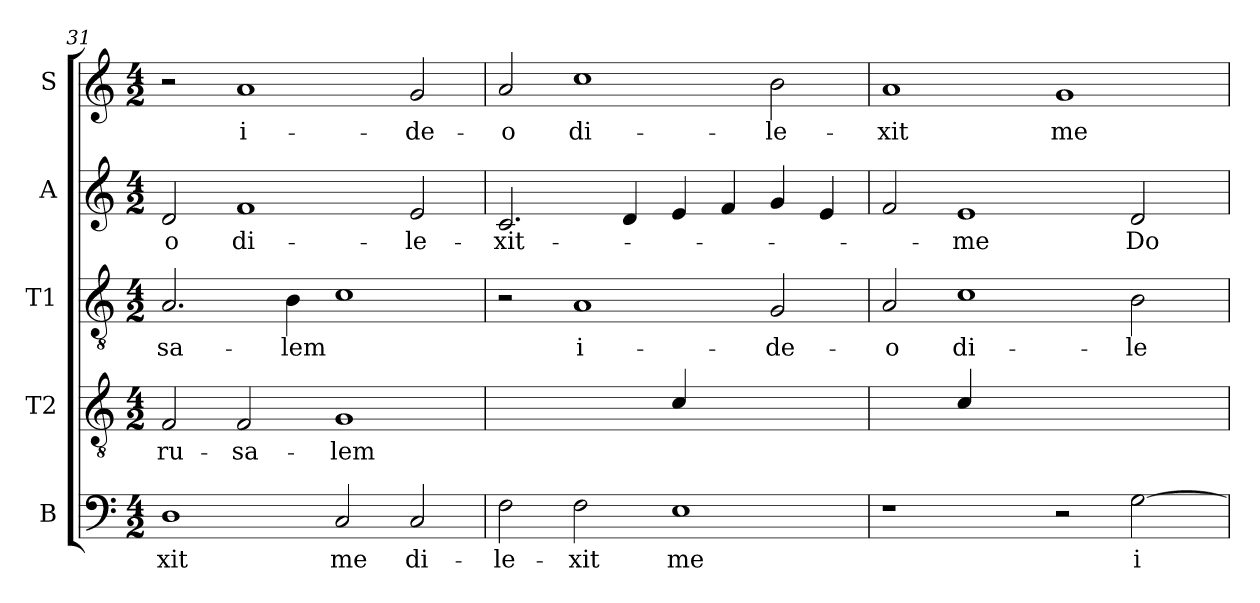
**kern	**text	**kern	**text	**kern	**text	**kern	**text	**kern	**text
*part5	*part5	*part4	*part4	*part3	*part3	*part2	*part2	*part1	*part1
*staff5	*staff5	*staff4	*staff4	*staff3	*staff3	*staff2	*staff2	*staff1	*staff1
*I"B	*	*I"T2	*	*I"T1	*	*I"A	*	*I"S	*
*clefF4	*	*clefGv2	*	*clefGv2	*	*clefG2	*	*clefG2	*
*M4/2	*	*M4/2	*	*M4/2	*	*M4/2	*	*M4/2	*
=31	=31	=31	=31	=31	=31	=31	=31	=31	=31
!	!LO:LY:b:cj	!	!LO:LY:b:cj	!	!LO:LY:b:cj	!	!LO:LY:b:rj	!	!
1D	-xit	2F/	-ru-	2.A/	-sa-	2d/	-o	2r	.
!	!	!	!LO:LY:b:cj	!	!	!	!LO:LY:b:cj	!	!LO:LY:b:cj
.	.	2F/	-sa-	.	.	1f	di-	1a	i-
!	!	!	!	!	!LO:LY:b	!	!	!	!
.	.	.	.	4B\	-lem	.	.	.	.
!	!LO:LY:b:cj	!	!LO:LY:b	!	!	!	!	!	!
2C/	me	1G	-lem	1c	.	.	.	.	.
!	!LO:LY:b:cj	!	!	!	!	!	!LO:LY:b:cj	!	!LO:LY:b:cj
2C/	di-	.	.	.	.	2e/	-le-	2g/	-de-
=32	=32	=32	=32	=32	=32	=32	=32	=32	=32
!	!LO:LY:b	!	!	!	!	!	!LO:LY:b:cj	!	!LO:LY:b:cj
2F\	-le-	1ryy	.	2r	.	2.c/	-xit-	2a/	-o
!	!LO:LY:b:rj	!	!	!	!LO:LY:b:cj	!	!	!	!LO:LY:b:cj
2F\	-xit	.	.	1A	i-	.	.	1cc	di-
.	.	.	.	.	.	4d/	.	.	.
!	!LO:LY:b:cj	!	!	!	!	!	!	!	!
1E	me	4c/	.	.	.	4e/	.	.	.
.	.	2.ryy	.	.	.	4f/	.	.	.
!	!	!	!	!	!LO:LY:b:cj	!	!	!	!LO:LY:b:cj
.	.	.	.	2G/	-de-	4g/	.	2b\	-le-
.	.	.	.	.	.	4e/	.	.	.
=33	=33	=33	=33	=33	=33	=33	=33	=33	=33
!	!	!	!	!	!LO:LY:b:cj	!	!	!	!LO:LY:b:cj
1r	.	2ryy	.	2A/	-o	2f/	.	1a	-xit
!	!	!	!	!	!LO:LY:b:cj	!	!LO:LY:b:cj	!	!
.	.	4c/	.	1c	di-	1e	-me	.	.
.	.	1ryy	.	.	.	.	.	.	.
!	!	!	!	!	!	!	!	!	!LO:LY:b:cj
2r	.	.	.	.	.	.	.	1g	me
!	!LO:LY:b:rj	!	!	!	!LO:LY:b:cj	!	!LO:LY:b:cj	!	!
[>2G\	i-	.	.	2B\	-le-	2d/	Do-	.	.
.	.	4ryy	.	.	.	.	.	.	.
=	=	=	=	=	=	=	=	=	=
*-	*-	*-	*-	*-	*-	*-	*-	*-	*-
